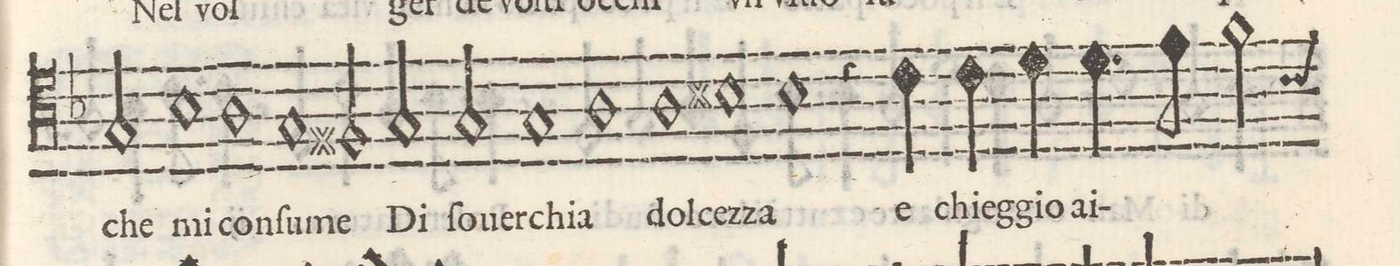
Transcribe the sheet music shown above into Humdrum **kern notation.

**kern	**text
*I"TENORE	*
*clefC4	*
*k[b-]	*
*met(C)	*
*M2/1	*
2G/	che
1B-\	mi
=9-	=9-
1A\	con-
1G/	ſu-
=10-	=10-
2F#X/	-me
2G/	Di
2G/	ſo-
=11-	=11-
1G	-uer-
1A	-chia
=12-	=12-
1A	dol-
1Bn	-cez-
=13-	=13-
1Bny	-za
4r	.
4c\	e
4c\	chieg-
4d\	-gio
=14-	=14-
4.d\	ai-
8e\	.
2f\	.
*custos:B-	*
*-	*-
